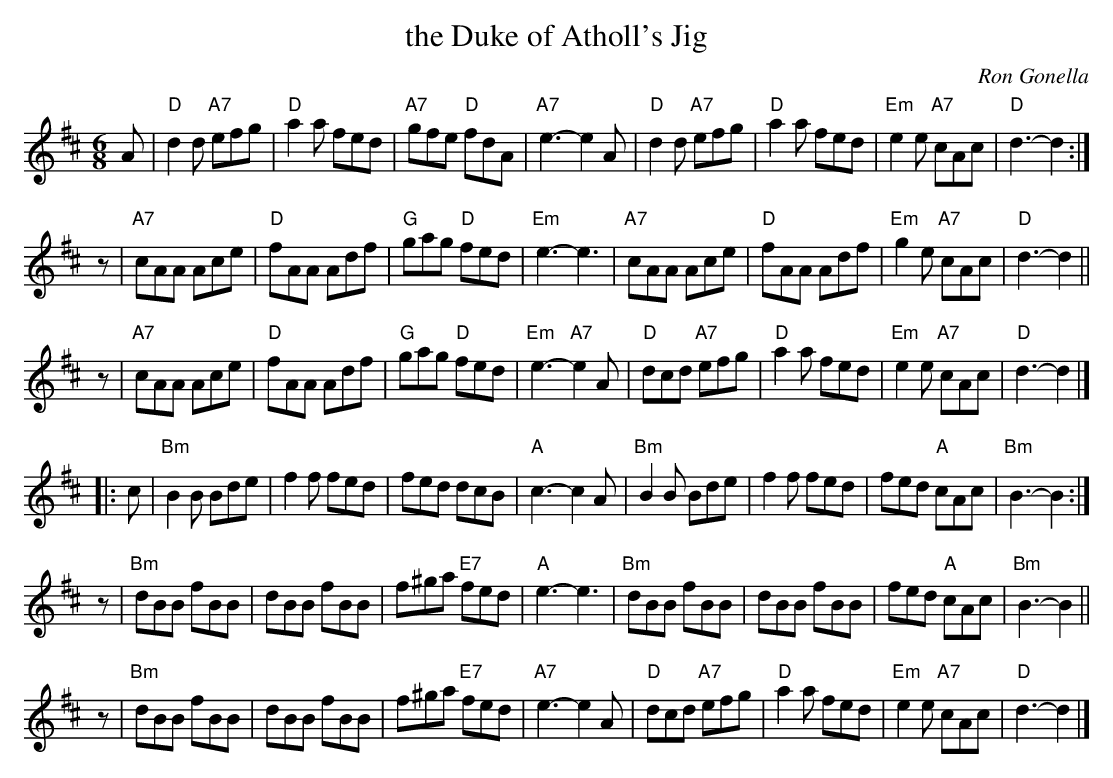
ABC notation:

X:1
T: the Duke of Atholl's Jig
C: Ron Gonella
M: 6/8
L: 1/8
K: D
A \
| "D"d2d "A7"efg | "D"a2a fed | "A7"gfe  "D"fdA | "A7"e3- e2A \
| "D"d2d "A7"efg | "D"a2a fed | "Em"e2e "A7"cAc |  "D"d3- d2 :|
z \
| "A7"cAA Ace | "D"fAA Adf |  "G"gag  "D"fed | "Em"e3- e3 \
| "A7"cAA Ace | "D"fAA Adf | "Em"g2e "A7"cAc |  "D"d3- d2 ||
z \
| "A7"cAA     Ace | "D"fAA Adf |  "G"gag  "D"fed | "Em"e3- "A7"e2A \
|  "D"dcd "A7"efg | "D"a2a fed | "Em"e2e "A7"cAc |  "D"d3-     d2 |]
|: c \
| "Bm"B2B Bde | f2f fed | fed    dcB |  "A"c3- c2A \
| "Bm"B2B Bde | f2f fed | fed "A"cAc | "Bm"B3- B2 :|
z \
| "Bm"dBB fBB | dBB fBB | f^ga "E7"fed |  "A"e3- e3 \
| "Bm"dBB fBB | dBB fBB | fed   "A"cAc | "Bm"B3- B2 ||
z \
| "Bm"dBB    fBB |    dBB fBB |    f^ga "E7"fed | "A7"e3- e2A \
| "D"dcd "A7"efg | "D"a2a fed | "Em"e2e "A7"cAc |  "D"d3- d2 |]
